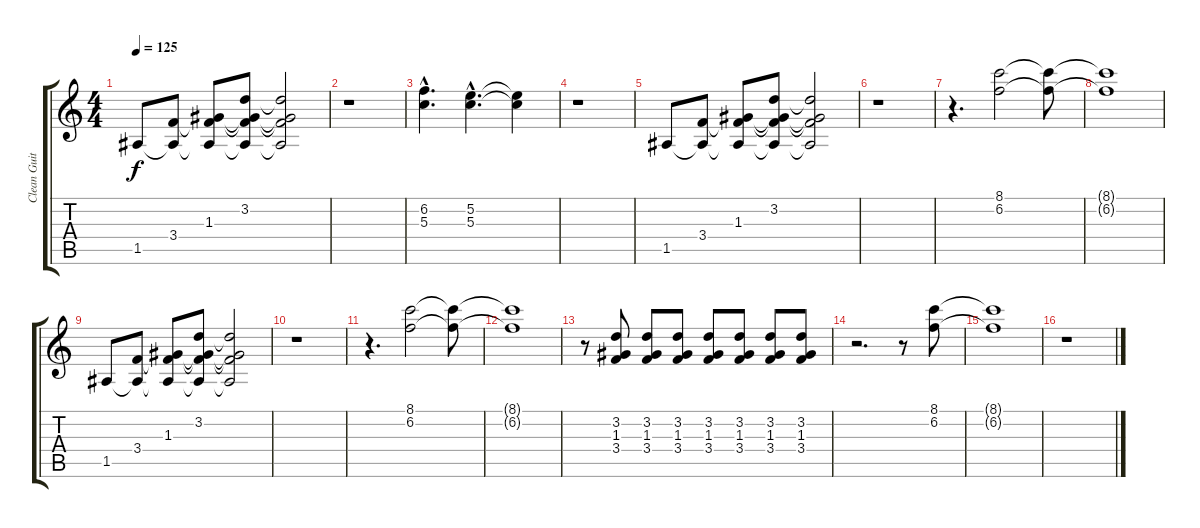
\track ("Clean Guitar" "Clean Guit") {instrument electricguitarclean}
\staff {score tabs}
\tuning (E4 B3 G3 D3 A2 E2) {hide}
\ts (4 4)
\tempo 125
\clef g2
\ks c
1.5.8{dy f} (3.4 1.5{t}).8 (1.3 3.4{t} 1.5{t}).8 (3.2 1.3{t} 3.4{t} 1.5{t}).8 (3.2{t} 1.3{t} 3.4{t} 1.5{t}).2 |
r.1 |
(6.2{hac} 5.3{hac}).4{d} (5.2{hac} 5.3{hac}).4{d} (5.2{t} 5.3{t}).4 |
r.1 |
1.5.8 (3.4 1.5{t}).8 (1.3 3.4{t} 1.5{t}).8 (3.2 1.3{t} 3.4{t} 1.5{t}).8 (3.2{t} 1.3{t} 3.4{t} 1.5{t}).2 |
r.1 |
r.4{d} (8.1 6.2).2 (8.1{t} 6.2{t}).8 |
(8.1{t} 6.2{t}).1 |
1.5.8 (3.4 1.5{t}).8 (1.3 3.4{t} 1.5{t}).8 (3.2 1.3{t} 3.4{t} 1.5{t}).8 (3.2{t} 1.3{t} 3.4{t} 1.5{t}).2 |
r.1 |
r.4{d} (8.1 6.2).2 (8.1{t} 6.2{t}).8 |
(8.1{t} 6.2{t}).1 |
r.8 (3.2 1.3 3.4).8 (3.2 1.3 3.4).8 (3.2 1.3 3.4).8 (3.2 1.3 3.4).8 (3.2 1.3 3.4).8 (3.2 1.3 3.4).8 (3.2 1.3 3.4).8 |
r.2{d} r.8 (8.1 6.2).8 |
(8.1{t} 6.2{t}).1 |
r.1
